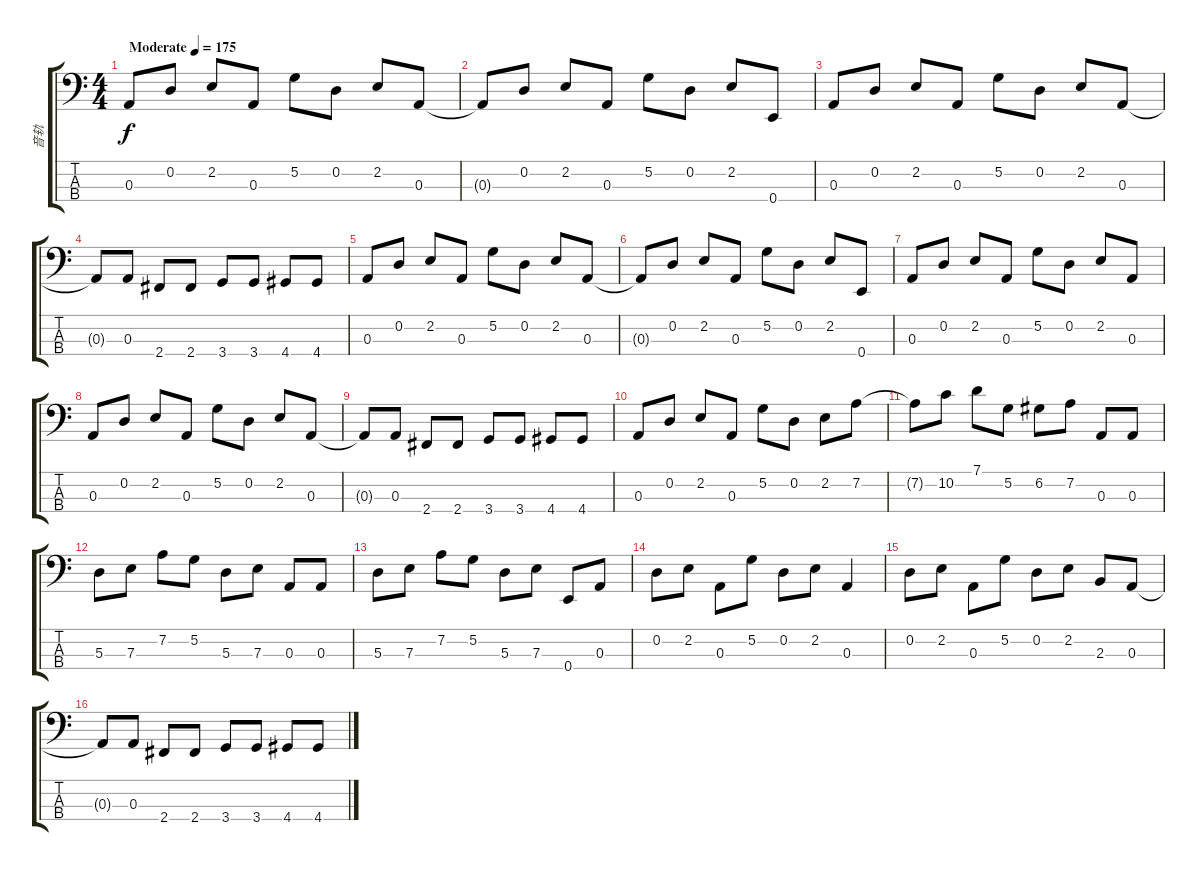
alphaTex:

\track ("音轨" "音轨") {instrument electricbassfinger}
\staff {score tabs}
\tuning (G2 D2 A1 E1) {hide}
\ts (4 4)
\tempo (175 "Moderate")
\clef f4
\ks c
0.3.8{dy f instrument electricbassfinger} 0.2.8 2.2.8 0.3.8 5.2.8 0.2.8 2.2.8 0.3.8 |
0.3{t}.8 0.2.8 2.2.8 0.3.8 5.2.8 0.2.8 2.2.8 0.4.8 |
0.3.8 0.2.8 2.2.8 0.3.8 5.2.8 0.2.8 2.2.8 0.3.8 |
0.3{t}.8 0.3.8 2.4.8 2.4.8 3.4.8 3.4.8 4.4.8 4.4.8 |
0.3.8 0.2.8 2.2.8 0.3.8 5.2.8 0.2.8 2.2.8 0.3.8 |
0.3{t}.8 0.2.8 2.2.8 0.3.8 5.2.8 0.2.8 2.2.8 0.4.8 |
0.3.8 0.2.8 2.2.8 0.3.8 5.2.8 0.2.8 2.2.8 0.3.8 |
0.3.8 0.2.8 2.2.8 0.3.8 5.2.8 0.2.8 2.2.8 0.3.8 |
0.3{t}.8 0.3.8 2.4.8 2.4.8 3.4.8 3.4.8 4.4.8 4.4.8 |
0.3.8 0.2.8 2.2.8 0.3.8 5.2.8 0.2.8 2.2.8 7.2.8 |
7.2{t}.8{txt ""} 10.2.8 7.1.8 5.2.8 6.2.8 7.2.8 0.3.8 0.3.8 |
5.3.8 7.3.8 7.2.8 5.2.8 5.3.8 7.3.8 0.3.8 0.3.8 |
5.3.8 7.3.8 7.2.8 5.2.8 5.3.8 7.3.8 0.4.8 0.3.8 |
0.2.8 2.2.8 0.3.8 5.2.8 0.2.8 2.2.8 0.3.4 |
0.2.8 2.2.8 0.3.8 5.2.8 0.2.8 2.2.8 2.3.8 0.3.8 |
0.3{t}.8 0.3.8 2.4.8 2.4.8 3.4.8 3.4.8 4.4.8 4.4.8
